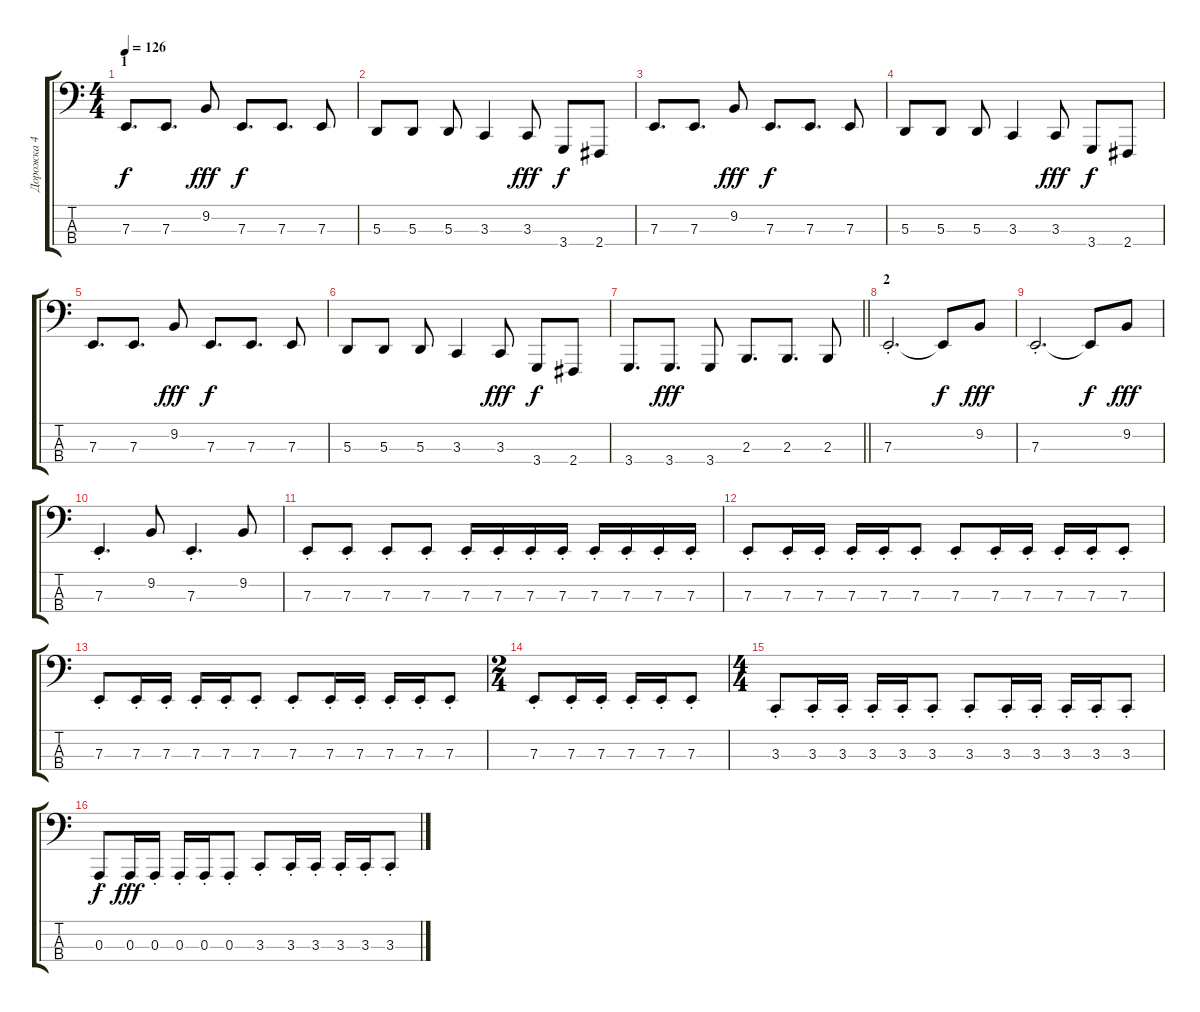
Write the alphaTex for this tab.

\track ("Дорожка 4" "Дорожка 4") {instrument lead8bassandlead}
\staff {score tabs}
\tuning (G2 D2 A1 E1) {hide}
\ts (4 4)
\section ("" "1")
\tempo 126
\clef f4
\ks c
7.3.8{d dy f volume 12 instrument lead8bassandlead} 7.3.8{d} 9.2.8{dy fff} 7.3.8{d dy f} 7.3.8{d} 7.3.8 |
5.3.8 5.3.8 5.3.8 3.3.4 3.3.8{dy fff} 3.4.8{dy f} 2.4.8 |
7.3.8{d} 7.3.8{d} 9.2.8{dy fff} 7.3.8{d dy f} 7.3.8{d} 7.3.8 |
5.3.8 5.3.8 5.3.8 3.3.4 3.3.8{dy fff} 3.4.8{dy f} 2.4.8 |
7.3.8{d} 7.3.8{d} 9.2.8{dy fff} 7.3.8{d dy f} 7.3.8{d} 7.3.8 |
5.3.8 5.3.8 5.3.8 3.3.4 3.3.8{dy fff} 3.4.8{dy f} 2.4.8 |
\barLineRight lightlight
3.4.8{d} 3.4.8{d dy fff} 3.4.8 2.3.8{d} 2.3.8{d} 2.3.8 |
\section ("" "2")
7.3{st}.2{d volume 10} 7.3{t}.8{dy f} 9.2.8{dy fff} |
7.3{st}.2{d} 7.3{t}.8{dy f} 9.2.8{dy fff} |
7.3{st}.4{d} 9.2.8 7.3{st}.4{d} 9.2.8 |
7.3{st}.8 7.3{st}.8 7.3{st}.8 7.3{st}.8 7.3{st}.16 7.3{st}.16 7.3{st}.16 7.3{st}.16 7.3{st}.16 7.3{st}.16 7.3{st}.16 7.3{st}.16 |
7.3{st}.8 7.3{st}.16 7.3{st}.16 7.3{st}.16 7.3{st}.16 7.3{st}.8 7.3{st}.8 7.3{st}.16 7.3{st}.16 7.3{st}.16 7.3{st}.16 7.3{st}.8 |
7.3{st}.8 7.3{st}.16 7.3{st}.16 7.3{st}.16 7.3{st}.16 7.3{st}.8 7.3{st}.8 7.3{st}.16 7.3{st}.16 7.3{st}.16 7.3{st}.16 7.3{st}.8 |
\ts (2 4)
7.3{st}.8 7.3{st}.16 7.3{st}.16 7.3{st}.16 7.3{st}.16 7.3{st}.8 |
\ts (4 4)
3.3{st}.8 3.3{st}.16 3.3{st}.16 3.3{st}.16 3.3{st}.16 3.3{st}.8 3.3{st}.8 3.3{st}.16 3.3{st}.16 3.3{st}.16 3.3{st}.16 3.3{st}.8 |
0.3{st}.8{dy f} 0.3{st}.16{dy fff} 0.3{st}.16 0.3{st}.16 0.3{st}.16 0.3{st}.8 3.3{st}.8 3.3{st}.16 3.3{st}.16 3.3{st}.16 3.3{st}.16 3.3{st}.8
